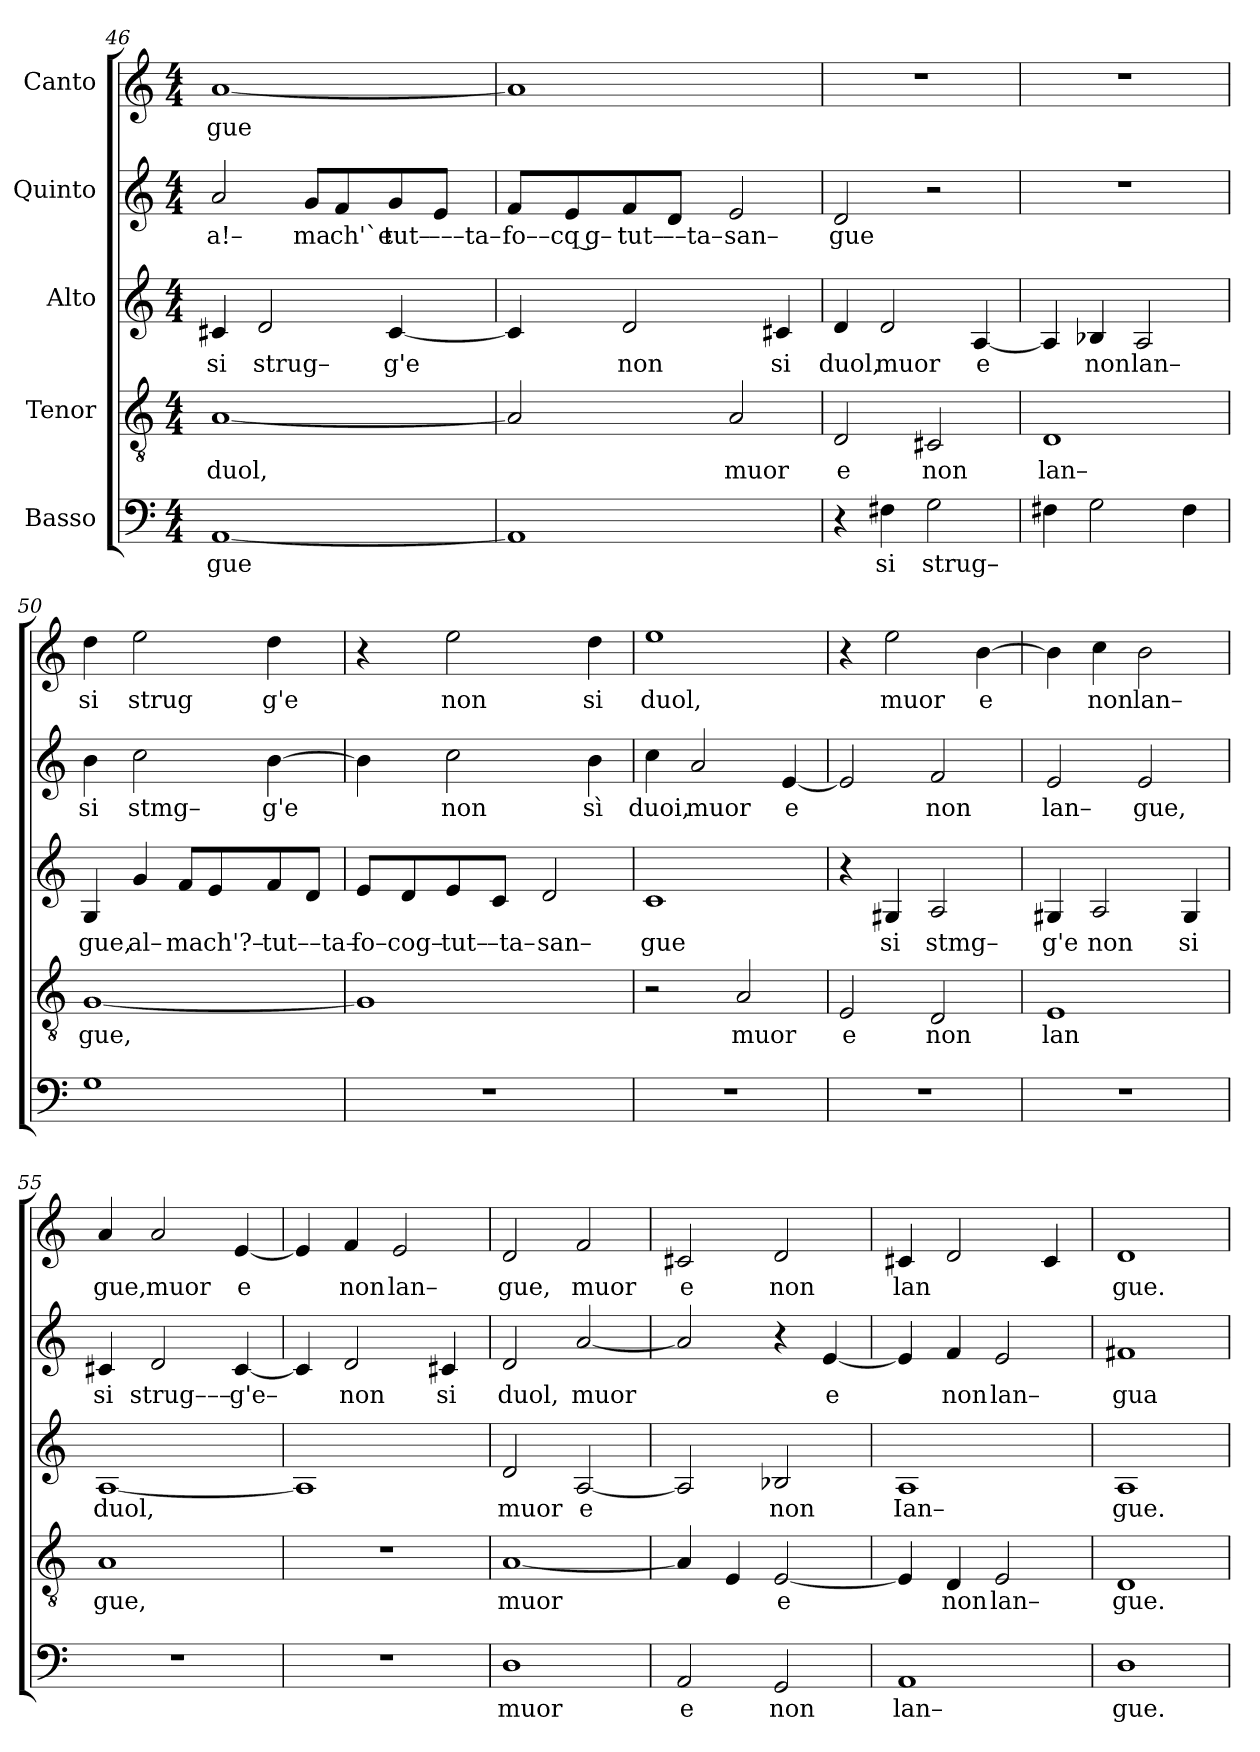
**kern	**text	**kern	**text	**kern	**text	**kern	**text	**kern	**text
*part5	*part5	*part4	*part4	*part3	*part3	*part2	*part2	*part1	*part1
*staff5	*staff5	*staff4	*staff4	*staff3	*staff3	*staff2	*staff2	*staff1	*staff1
*I"Basso	*	*I"Tenor	*	*I"Alto	*	*I"Quinto	*	*I"Canto	*
*clefF4	*	*clefGv2	*	*clefG2	*	*clefG2	*	*clefG2	*
*k[]	*	*k[]	*	*k[]	*	*k[]	*	*k[]	*
*M4/4	*	*M4/4	*	*M4/4	*	*M4/4	*	*M4/4	*
=46	=46	=46	=46	=46	=46	=46	=46	=46	=46
!	!LO:LY:b	!	!LO:LY:b	!	!LO:LY:b	!	!LO:LY:b	!	!LO:LY:b
[1AA	gue	[1A	duol,	4c#X/	si	2a/	a!–	[1a	gue
!	!	!	!	!	!LO:LY:b	!	!	!	!
.	.	.	.	2d/	strug–	.	.	.	.
!	!	!	!	!	!	!	!LO:LY:b	!	!
.	.	.	.	.	.	8g/L	ma	.	.
!	!	!	!	!	!	!	!LO:LY:b	!	!
.	.	.	.	.	.	8f/	ch'`e	.	.
!	!	!	!	!	!LO:LY:b	!	!LO:LY:b	!	!
.	.	.	.	[4c#/	g'e	8g/	tut–	.	.
!	!	!	!	!	!	!	!LO:LY:b	!	!
.	.	.	.	.	.	8e/J	–––ta–	.	.
=47	=47	=47	=47	=47	=47	=47	=47	=47	=47
!	!	!	!	!	!	!	!LO:LY:b	!	!
1AA]	.	2A/]	.	4c#/]	.	8f/L	fo––cq g–	1a]	.
.	.	.	.	.	.	8e/	.	.	.
!	!	!	!	!	!LO:LY:b	!	!LO:LY:b	!	!
.	.	.	.	2d/	non	8f/	tut–	.	.
!	!	!	!	!	!	!	!LO:LY:b	!	!
.	.	.	.	.	.	8d/J	––ta–	.	.
!	!	!	!LO:LY:b	!	!	!	!LO:LY:b	!	!
.	.	2A/	muor	.	.	2e/	san–	.	.
!	!	!	!	!	!LO:LY:b	!	!	!	!
.	.	.	.	4c#X/	si	.	.	.	.
=48	=48	=48	=48	=48	=48	=48	=48	=48	=48
!	!	!	!LO:LY:b	!	!LO:LY:b	!	!LO:LY:b	!	!
4r	.	2D/	e	4d/	duol,	2d/	gue	1r	.
!	!LO:LY:b	!	!	!	!LO:LY:b	!	!	!	!
4F#X\	si	.	.	2d/	muor	.	.	.	.
!	!LO:LY:b	!	!LO:LY:b	!	!	!	!	!	!
2G\	strug–	2C#X/	non	.	.	2r	.	.	.
!	!	!	!	!	!LO:LY:b	!	!	!	!
.	.	.	.	[4A/	e	.	.	.	.
=49	=49	=49	=49	=49	=49	=49	=49	=49	=49
!	!	!	!LO:LY:b	!	!	!	!	!	!
4F#X\	.	1D	lan–	4A/]	.	1r	.	1r	.
!	!	!	!	!	!LO:LY:b	!	!	!	!
2G\	.	.	.	4B-X/	non	.	.	.	.
!	!	!	!	!	!LO:LY:b	!	!	!	!
.	.	.	.	2A/	lan–	.	.	.	.
4F#\	.	.	.	.	.	.	.	.	.
=50	=50	=50	=50	=50	=50	=50	=50	=50	=50
!	!	!	!LO:LY:b	!	!LO:LY:b	!	!LO:LY:b	!	!LO:LY:b
1G	.	[1G	gue,	4G/	gue,	4b\	si	4dd\	si
!	!	!	!	!	!LO:LY:b	!	!LO:LY:b	!	!LO:LY:b
.	.	.	.	4g/	al–	2cc\	stmg–	2ee\	strug
!	!	!	!	!	!LO:LY:b	!	!	!	!
.	.	.	.	8f/L	ma	.	.	.	.
!	!	!	!	!	!LO:LY:b	!	!	!	!
.	.	.	.	8e/	ch'?–	.	.	.	.
!	!	!	!	!	!LO:LY:b	!	!LO:LY:b	!	!LO:LY:b
.	.	.	.	8f/	tut––ta–	[4b\	g'e	4dd\	g'e
.	.	.	.	8d/J	.	.	.	.	.
=51	=51	=51	=51	=51	=51	=51	=51	=51	=51
!	!	!	!	!	!LO:LY:b	!	!	!	!
1r	.	1G]	.	8e/L	fo–cog–	4b\]	.	4r	.
.	.	.	.	8d/	.	.	.	.	.
!	!	!	!	!	!LO:LY:b	!	!LO:LY:b	!	!LO:LY:b
.	.	.	.	8e/	tut–	2cc\	non	2ee\	non
!	!	!	!	!	!LO:LY:b	!	!	!	!
.	.	.	.	8c/J	–ta–	.	.	.	.
!	!	!	!	!	!LO:LY:b	!	!	!	!
.	.	.	.	2d/	san–	.	.	.	.
!	!	!	!	!	!	!	!LO:LY:b	!	!LO:LY:b
.	.	.	.	.	.	4b\	sì	4dd\	si
=52	=52	=52	=52	=52	=52	=52	=52	=52	=52
!	!	!	!	!	!LO:LY:b	!	!LO:LY:b	!	!LO:LY:b
1r	.	2r	.	1c	gue	4cc\	duoi,	1ee	duol,
!	!	!	!	!	!	!	!LO:LY:b	!	!
.	.	.	.	.	.	2a/	muor	.	.
!	!	!	!LO:LY:b	!	!	!	!	!	!
.	.	2A/	muor	.	.	.	.	.	.
!	!	!	!	!	!	!	!LO:LY:b	!	!
.	.	.	.	.	.	[4e/	e	.	.
=53	=53	=53	=53	=53	=53	=53	=53	=53	=53
!	!	!	!LO:LY:b	!	!	!	!	!	!
1r	.	2E/	e	4r	.	2e/]	.	4r	.
!	!	!	!	!	!LO:LY:b	!	!	!	!LO:LY:b
.	.	.	.	4G#X/	si	.	.	2ee\	muor
!	!	!	!LO:LY:b	!	!LO:LY:b	!	!LO:LY:b	!	!
.	.	2D/	non	2A/	stmg–	2f/	non	.	.
!	!	!	!	!	!	!	!	!	!LO:LY:b
.	.	.	.	.	.	.	.	[4b\	e
=54	=54	=54	=54	=54	=54	=54	=54	=54	=54
!	!	!	!LO:LY:b	!	!LO:LY:b	!	!LO:LY:b	!	!
1r	.	1E	lan	4G#X/	g'e	2e/	lan–	4b\]	.
!	!	!	!	!	!LO:LY:b	!	!	!	!LO:LY:b
.	.	.	.	2A/	non	.	.	4cc\	non
!	!	!	!	!	!	!	!LO:LY:b	!	!LO:LY:b
.	.	.	.	.	.	2e/	gue,	2b\	lan–
!	!	!	!	!	!LO:LY:b	!	!	!	!
.	.	.	.	4G#/	si	.	.	.	.
=55	=55	=55	=55	=55	=55	=55	=55	=55	=55
!	!	!	!LO:LY:b	!	!LO:LY:b	!	!LO:LY:b	!	!LO:LY:b
1r	.	1A	gue,	[1A	duol,	4c#X/	si	4a/	gue,
!	!	!	!	!	!	!	!LO:LY:b	!	!LO:LY:b
.	.	.	.	.	.	2d/	strug–––	2a/	muor
!	!	!	!	!	!	!	!LO:LY:b	!	!LO:LY:b
.	.	.	.	.	.	[4c#/	g'e–	[4e/	e
=56	=56	=56	=56	=56	=56	=56	=56	=56	=56
1r	.	1r	.	1A]	.	4c#/]	.	4e/]	.
!	!	!	!	!	!	!	!LO:LY:b	!	!LO:LY:b
.	.	.	.	.	.	2d/	non	4f/	non
!	!	!	!	!	!	!	!	!	!LO:LY:b
.	.	.	.	.	.	.	.	2e/	lan–
!	!	!	!	!	!	!	!LO:LY:b	!	!
.	.	.	.	.	.	4c#X/	si	.	.
=57	=57	=57	=57	=57	=57	=57	=57	=57	=57
!	!LO:LY:b	!	!LO:LY:b	!	!LO:LY:b	!	!LO:LY:b	!	!LO:LY:b
1D	muor	[1A	muor	2d/	muor	2d/	duol,	2d/	gue,
!	!	!	!	!	!LO:LY:b	!	!LO:LY:b	!	!LO:LY:b
.	.	.	.	[2A/	e	[2a/	muor	2f/	muor
=58	=58	=58	=58	=58	=58	=58	=58	=58	=58
!	!LO:LY:b	!	!	!	!	!	!	!	!LO:LY:b
2AA/	e	4A/]	.	2A/]	.	2a/]	.	2c#X/	e
.	.	4E/	.	.	.	.	.	.	.
!	!LO:LY:b	!	!LO:LY:b	!	!LO:LY:b	!	!	!	!LO:LY:b
2GG/	non	[2E/	e	2B-X/	non	4r	.	2d/	non
!	!	!	!	!	!	!	!LO:LY:b	!	!
.	.	.	.	.	.	[4e/	e	.	.
=59	=59	=59	=59	=59	=59	=59	=59	=59	=59
!	!LO:LY:b	!	!	!	!LO:LY:b	!	!	!	!LO:LY:b
1AA	lan–	4E/]	.	1A	Ian–	4e/]	.	4c#X/	lan
!	!	!	!LO:LY:b	!	!	!	!LO:LY:b	!	!
.	.	4D/	non	.	.	4f/	non	2d/	.
!	!	!	!LO:LY:b	!	!	!	!LO:LY:b	!	!
.	.	2E/	lan–	.	.	2e/	lan–	.	.
.	.	.	.	.	.	.	.	4c#/	.
=60	=60	=60	=60	=60	=60	=60	=60	=60	=60
!	!LO:LY:b	!	!LO:LY:b	!	!LO:LY:b	!	!LO:LY:b	!	!LO:LY:b
1D	gue.	1D	gue.	1A	gue.	1f#X	gua	1d	gue.
=	=	=	=	=	=	=	=	=	=
*-	*-	*-	*-	*-	*-	*-	*-	*-	*-
